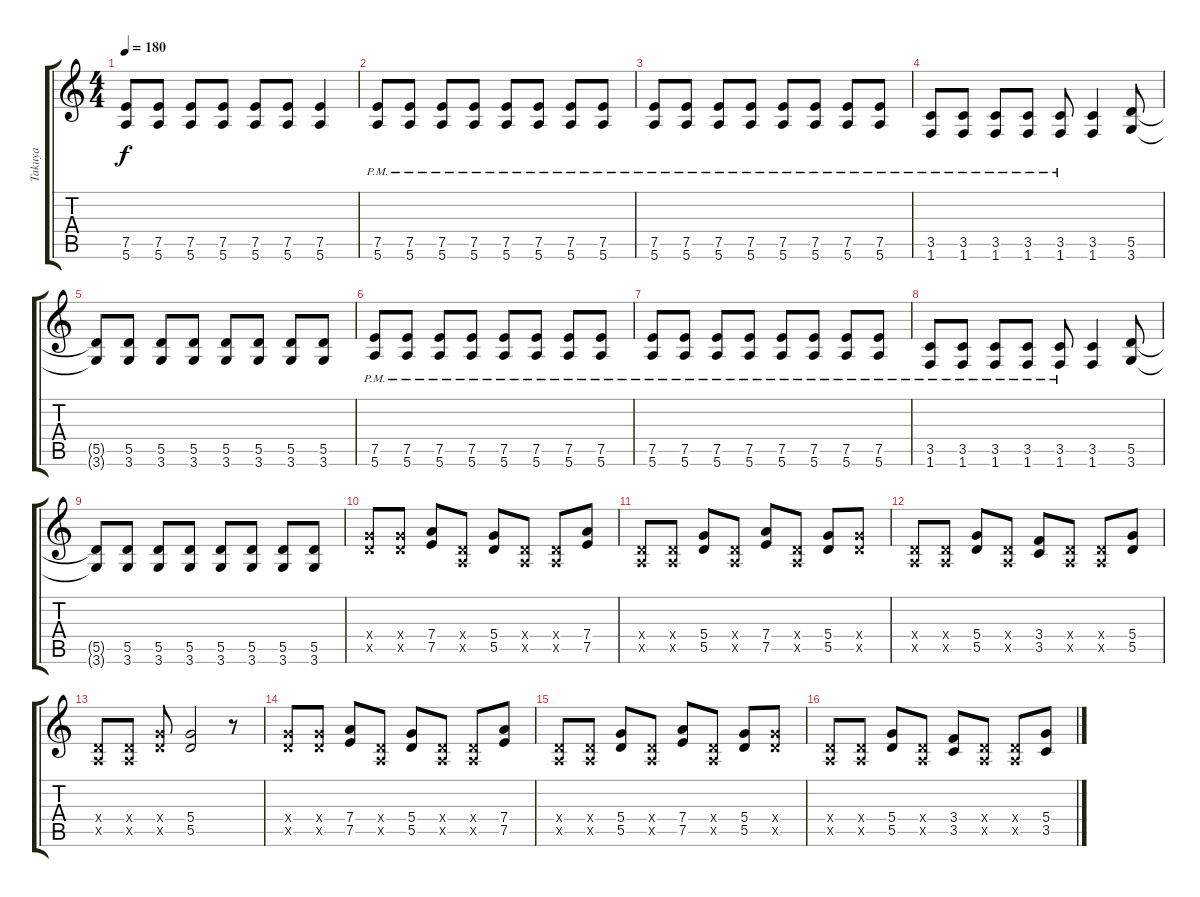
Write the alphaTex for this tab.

\track ("Takuya" "Takuya") {instrument overdrivenguitar}
\staff {score tabs}
\tuning (E4 B3 G3 D3 A2 E2) {hide}
\ts (4 4)
\tempo 180
\clef g2
\ks c
(7.5 5.6).8{dy f} (7.5 5.6).8 (7.5 5.6).8 (7.5 5.6).8 (7.5 5.6).8 (7.5 5.6).8 (7.5 5.6).4 |
(7.5{pm} 5.6{pm}).8 (7.5{pm} 5.6{pm}).8 (7.5{pm} 5.6{pm}).8 (7.5{pm} 5.6{pm}).8 (7.5{pm} 5.6{pm}).8 (7.5{pm} 5.6{pm}).8 (7.5{pm} 5.6{pm}).8 (7.5{pm} 5.6{pm}).8 |
(7.5{pm} 5.6{pm}).8 (7.5{pm} 5.6{pm}).8 (7.5{pm} 5.6{pm}).8 (7.5{pm} 5.6{pm}).8 (7.5{pm} 5.6{pm}).8 (7.5{pm} 5.6{pm}).8 (7.5{pm} 5.6{pm}).8 (7.5{pm} 5.6{pm}).8 |
(3.5{pm} 1.6{pm}).8 (3.5{pm} 1.6{pm}).8 (3.5{pm} 1.6{pm}).8 (3.5{pm} 1.6{pm}).8 (3.5{pm} 1.6{pm}).8 (3.5 1.6).4 (5.5 3.6).8 |
(5.5{t} 3.6{t}).8 (5.5 3.6).8 (5.5 3.6).8 (5.5 3.6).8 (5.5 3.6).8 (5.5 3.6).8 (5.5 3.6).8 (5.5 3.6).8 |
(7.5{pm} 5.6{pm}).8 (7.5{pm} 5.6{pm}).8 (7.5{pm} 5.6{pm}).8 (7.5{pm} 5.6{pm}).8 (7.5{pm} 5.6{pm}).8 (7.5{pm} 5.6{pm}).8 (7.5{pm} 5.6{pm}).8 (7.5{pm} 5.6{pm}).8 |
(7.5{pm} 5.6{pm}).8 (7.5{pm} 5.6{pm}).8 (7.5{pm} 5.6{pm}).8 (7.5{pm} 5.6{pm}).8 (7.5{pm} 5.6{pm}).8 (7.5{pm} 5.6{pm}).8 (7.5{pm} 5.6{pm}).8 (7.5{pm} 5.6{pm}).8 |
(3.5{pm} 1.6{pm}).8 (3.5{pm} 1.6{pm}).8 (3.5{pm} 1.6{pm}).8 (3.5{pm} 1.6{pm}).8 (3.5{pm} 1.6{pm}).8 (3.5 1.6).4 (5.5 3.6).8 |
(5.5{t} 3.6{t}).8 (5.5 3.6).8 (5.5 3.6).8 (5.5 3.6).8 (5.5 3.6).8 (5.5 3.6).8 (5.5 3.6).8 (5.5 3.6).8 |
(5.4{x} 5.5{x}).8 (5.4{x} 5.5{x}).8 (7.4 7.5).8 (0.4{x} 0.5{x}).8 (5.4 5.5).8 (0.4{x} 0.5{x}).8 (0.4{x} 0.5{x}).8 (7.4 7.5).8 |
(0.4{x} 0.5{x}).8 (0.4{x} 0.5{x}).8 (5.4 5.5).8 (0.4{x} 0.5{x}).8 (7.4 7.5).8 (0.4{x} 0.5{x}).8 (5.4 5.5).8 (5.4{x} 5.5{x}).8 |
(0.4{x} 0.5{x}).8 (0.4{x} 0.5{x}).8 (5.4 5.5).8 (0.4{x} 0.5{x}).8 (3.4 3.5).8 (0.4{x} 0.5{x}).8 (0.4{x} 0.5{x}).8 (5.4 5.5).8 |
(0.4{x} 0.5{x}).8 (0.4{x} 0.5{x}).8 (5.4{x} 5.5{x}).8 (5.4 5.5).2 r.8 |
(5.4{x} 5.5{x}).8 (5.4{x} 5.5{x}).8 (7.4 7.5).8 (0.4{x} 0.5{x}).8 (5.4 5.5).8 (0.4{x} 0.5{x}).8 (0.4{x} 0.5{x}).8 (7.4 7.5).8 |
(0.4{x} 0.5{x}).8 (0.4{x} 0.5{x}).8 (5.4 5.5).8 (0.4{x} 0.5{x}).8 (7.4 7.5).8 (0.4{x} 0.5{x}).8 (5.4 5.5).8 (5.4{x} 5.5{x}).8 |
(0.4{x} 0.5{x}).8 (0.4{x} 0.5{x}).8 (5.4 5.5).8 (0.4{x} 0.5{x}).8 (3.4 3.5).8 (0.4{x} 0.5{x}).8 (0.4{x} 0.5{x}).8 (5.4 3.5).8
